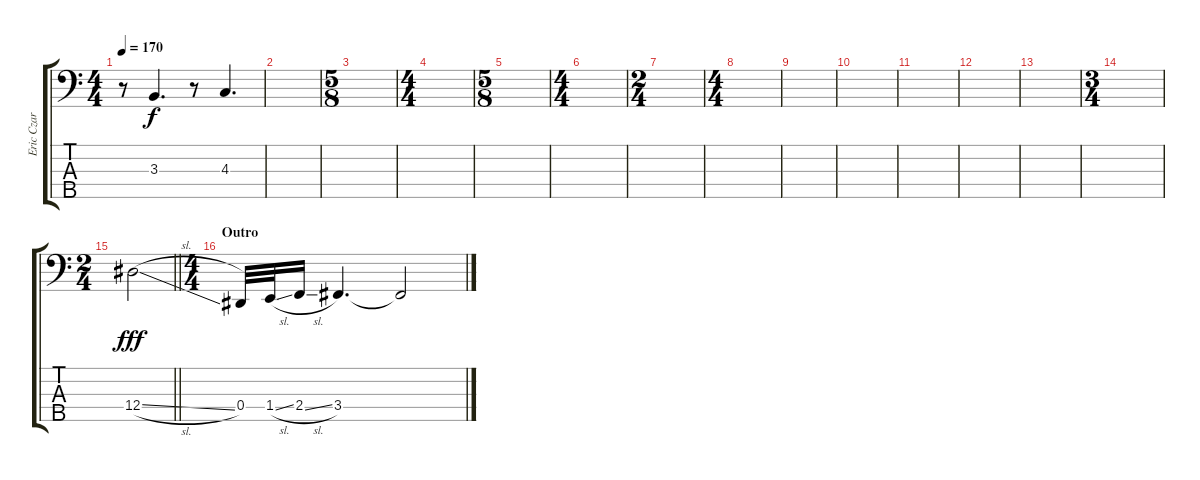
\track ("Eric Czar" "Eric Czar") {instrument electricbassfinger}
\staff {score tabs}
\tuning (Gb2 Db2 Ab1 Eb1 Bb0) {hide}
\ts (4 4)
\tempo 170
\clef f4
\ks c
r.8{dy f} 3.3.4{d} r.8 4.3.4{d} |
|
\ts (5 8)
|
\ts (4 4)
|
\ts (5 8)
|
\ts (4 4)
|
\ts (2 4)
|
\ts (4 4)
|
|
|
|
|
|
\ts (3 4)
|
\ts (2 4)
\barLineRight lightlight
12.4{sl}.2{dy fff} |
\ts (4 4)
\section ("" "Outro")
0.4.32 1.4{sl}.32 2.4{sl}.16 3.4.4{d} 3.4{t}.2
